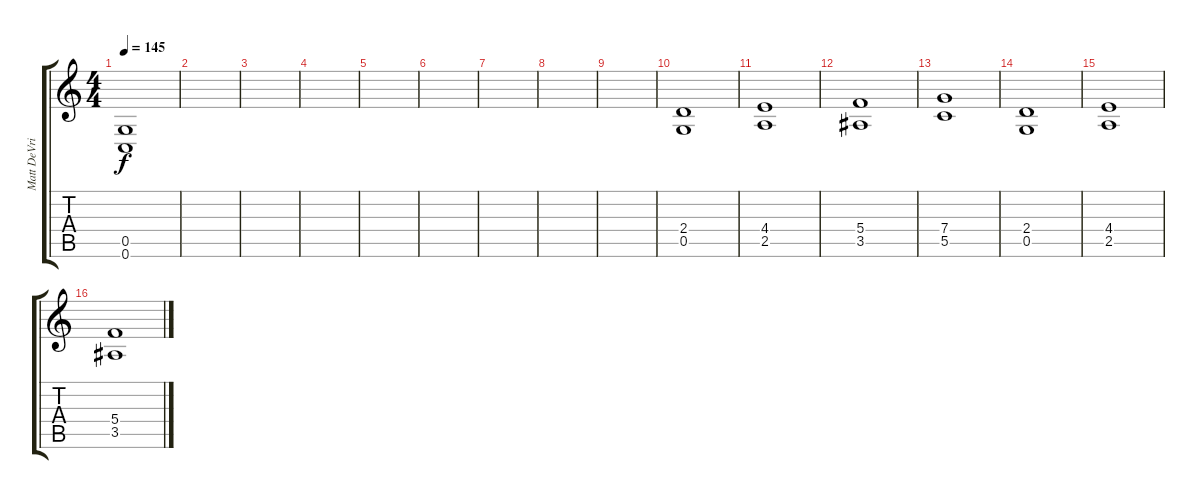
\track ("Matt DeVries" "Matt DeVri") {instrument distortionguitar}
\staff {score tabs}
\tuning (D4 A3 F3 C3 G2 C2) {hide}
\ts (4 4)
\tempo 145
\clef g2
\ks c
(0.5{t} 0.6{t}).1{dy f} |
|
|
|
|
|
|
|
|
(2.4 0.5).1 |
(4.4 2.5).1 |
(5.4 3.5).1 |
(7.4 5.5).1 |
(2.4 0.5).1 |
(4.4 2.5).1 |
(5.4 3.5).1
